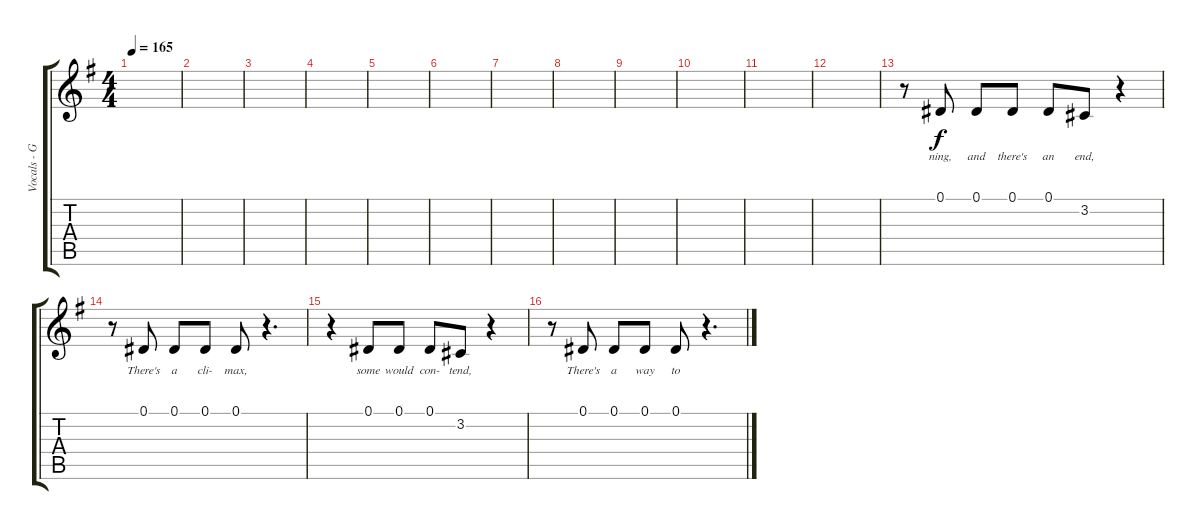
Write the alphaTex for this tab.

\track ("Vocals - Greg Graffin" "Vocals - G") {instrument oboe}
\staff {score tabs}
\tuning (Eb4 Bb3 Gb3 Db3 Ab2 Eb2) {hide}
\ts (4 4)
\tempo 165
\clef g2
\ks g
|
|
|
|
|
|
|
|
|
|
|
|
r.8 0.1.8{lyrics (0 "ning,") lyrics (1 "") lyrics (2 "") lyrics (3 "") lyrics (4 "")} 0.1.8{lyrics (0 "and") lyrics (1 "") lyrics (2 "") lyrics (3 "") lyrics (4 "")} 0.1.8{lyrics (0 "there's") lyrics (1 "") lyrics (2 "") lyrics (3 "") lyrics (4 "")} 0.1.8{lyrics (0 "an") lyrics (1 "") lyrics (2 "") lyrics (3 "") lyrics (4 "")} 3.2.8{lyrics (0 "end,") lyrics (1 "") lyrics (2 "") lyrics (3 "") lyrics (4 "")} r.4 |
r.8 0.1.8{lyrics (0 "There's") lyrics (1 "") lyrics (2 "") lyrics (3 "") lyrics (4 "")} 0.1.8{lyrics (0 "a") lyrics (1 "") lyrics (2 "") lyrics (3 "") lyrics (4 "")} 0.1.8{lyrics (0 "cli-") lyrics (1 "") lyrics (2 "") lyrics (3 "") lyrics (4 "")} 0.1.8{lyrics (0 "max,") lyrics (1 "") lyrics (2 "") lyrics (3 "") lyrics (4 "")} r.4{d} |
r.4 0.1.8{lyrics (0 "some") lyrics (1 "") lyrics (2 "") lyrics (3 "") lyrics (4 "")} 0.1.8{lyrics (0 "would") lyrics (1 "") lyrics (2 "") lyrics (3 "") lyrics (4 "")} 0.1.8{lyrics (0 "con-") lyrics (1 "") lyrics (2 "") lyrics (3 "") lyrics (4 "")} 3.2.8{lyrics (0 "tend,") lyrics (1 "") lyrics (2 "") lyrics (3 "") lyrics (4 "")} r.4 |
r.8 0.1.8{lyrics (0 "There's") lyrics (1 "") lyrics (2 "") lyrics (3 "") lyrics (4 "")} 0.1.8{lyrics (0 "a") lyrics (1 "") lyrics (2 "") lyrics (3 "") lyrics (4 "")} 0.1.8{lyrics (0 "way") lyrics (1 "") lyrics (2 "") lyrics (3 "") lyrics (4 "")} 0.1.8{lyrics (0 "to") lyrics (1 "") lyrics (2 "") lyrics (3 "") lyrics (4 "")} r.4{d}
